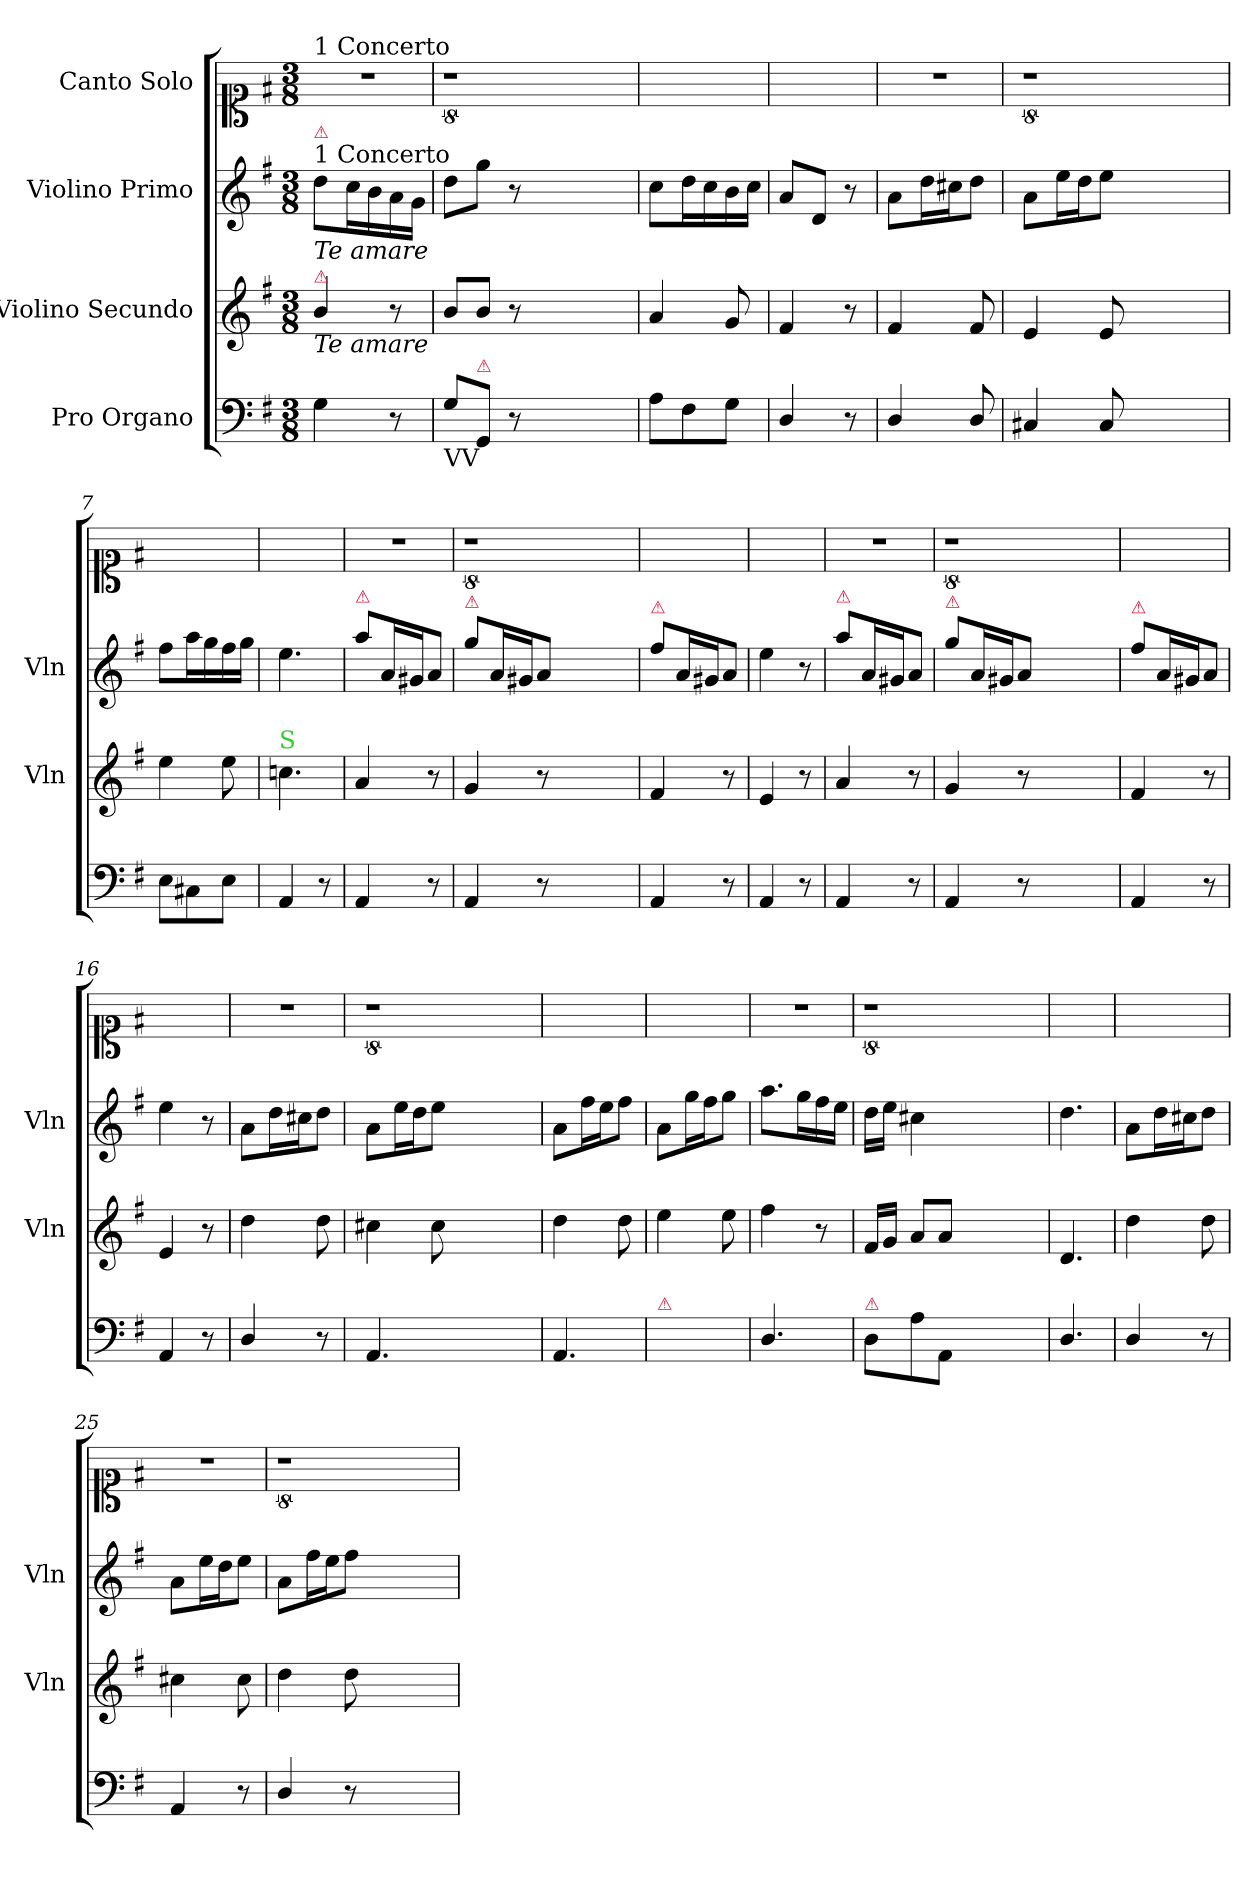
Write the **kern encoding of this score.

**kern	**kern	**kern	**kern
*part4	*part3	*part2	*part1
*staff4	*staff3	*staff2	*staff1
*I"Pro Organo	*I"Violino Secundo	*I"Violino Primo	*I"Canto Solo
*	*I'Vln	*I'Vln	*
*clefF4	*clefG2	*clefG2	*clefC1
*k[f#]	*k[f#]	*k[f#]	*k[f#]
*M3/8	*M3/8	*M3/8	*M3/8
=1	=1	=1	=1
!	!	!	!LO:TX:a:t=1 Concerto
!	!	!LO:TX:b:i:t=Te amare	!
!	!	!LO:TX:a:t=1 Concerto	!
!	!	!LO:TX:a:color=crimson:t=⚠	!
!	!LO:TX:b:i:t=Te amare	!	!
!	!LO:TX:a:color=crimson:t=⚠	!	!
4G\	4b/	8dd\L	4.r
.	.	16cc\L	.
.	.	16b\	.
8r	8r	16a/	.
.	.	16g/JJ	.
=2	=2	=2	=2
!LO:TX:b:t=VV	!	!	!
8G\L	8b/L	8dd\L	8%9r
!LO:TX:a:color=crimson:t=⚠	!	!	!
8GG/J	8b/J	8gg\J	.
8r	8r	8r	.
2.ryy	2.ryy	2.ryy	.
=3	=3	=3	=3
8A\L	4a/	8cc\L	4.ryy
8F#\	.	16dd\L	.
.	.	16cc\	.
8G\J	8g/	16b\	.
.	.	16cc\JJ	.
=4	=4	=4	=4
4D/	4f#/	8a/L	4.ryy
.	.	8d/J	.
8r	8r	8r	.
=5	=5	=5	=5
4D/	4f#/	8a/L	4.r
.	.	16dd\L	.
.	.	16cc#X\J	.
8D/	8f#/	8dd\J	.
=6	=6	=6	=6
4C#X/	4e/	8a/L	8%9r
.	.	16ee\L	.
.	.	16dd\J	.
8C#/	8e/	8ee\J	.
2.ryy	2.ryy	2.ryy	.
=7	=7	=7	=7
8E\L	4ee\	8ff#\L	4.ryy
8C#X/	.	16aa\L	.
.	.	16gg\	.
8E\J	8ee\	16ff#\	.
.	.	16gg\JJ	.
=8	=8	=8	=8
!	!LO:TX:a:color=limegreen:t=S	!	!
4AA/	4.ccn\	4.ee\	4.ryy
8r	.	.	.
=9	=9	=9	=9
!	!	!LO:TX:a:color=crimson:t=⚠	!
4AA/	4a/	8aa\L	4.r
.	.	16a/L	.
.	.	16g#X/J	.
8r	8r	8a/J	.
=10	=10	=10	=10
!	!	!LO:TX:a:color=crimson:t=⚠	!
4AA/	4g/	8gg\L	8%9r
.	.	16a/L	.
.	.	16g#X/J	.
8r	8r	8a/J	.
2.ryy	2.ryy	2.ryy	.
=11	=11	=11	=11
!	!	!LO:TX:a:color=crimson:t=⚠	!
4AA/	4f#/	8ff#\L	4.ryy
.	.	16a/L	.
.	.	16g#X/J	.
8r	8r	8a/J	.
=12	=12	=12	=12
4AA/	4e/	4ee\	4.ryy
8r	8r	8r	.
=13	=13	=13	=13
!	!	!LO:TX:a:color=crimson:t=⚠	!
4AA/	4a/	8aa\L	4.r
.	.	16a/L	.
.	.	16g#X/J	.
8r	8r	8a/J	.
=14	=14	=14	=14
!	!	!LO:TX:a:color=crimson:t=⚠	!
4AA/	4g/	8gg\L	8%9r
.	.	16a/L	.
.	.	16g#X/J	.
8r	8r	8a/J	.
2.ryy	2.ryy	2.ryy	.
=15	=15	=15	=15
!	!	!LO:TX:a:color=crimson:t=⚠	!
4AA/	4f#/	8ff#\L	4.ryy
.	.	16a/L	.
.	.	16g#X/J	.
8r	8r	8a/J	.
=16	=16	=16	=16
4AA/	4e/	4ee\	4.ryy
8r	8r	8r	.
=17	=17	=17	=17
4D/	4dd\	8a/L	4.r
.	.	16dd\L	.
.	.	16cc#X\J	.
8r	8dd\	8dd\J	.
=18	=18	=18	=18
4.AA/	4cc#X\	8a/L	8%9r
.	.	16ee\L	.
.	.	16dd\J	.
.	8cc#\	8ee\J	.
2.ryy	2.ryy	2.ryy	.
=19	=19	=19	=19
4.AA/	4dd\	8a/L	4.ryy
.	.	16ff#\L	.
.	.	16ee\J	.
.	8dd\	8ff#\J	.
=20	=20	=20	=20
!LO:TX:a:color=crimson:t=⚠	!	!	!
4.ryy	4ee\	8a/L	4.ryy
.	.	16gg\L	.
.	.	16ff#\J	.
.	8ee\	8gg\J	.
=21	=21	=21	=21
4.D/	4ff#\	8.aa\L	4.r
.	.	16gg\L	.
.	8r	16ff#\	.
.	.	16ee\JJ	.
=22	=22	=22	=22
!LO:TX:a:color=crimson:t=⚠	!	!	!
8D\L	16f#/LL	16dd\LL	8%9r
.	16g/JJ	16ee\JJ	.
8A\	8a/L	4cc#X\	.
8AA/J	8a/J	.	.
2.ryy	2.ryy	2.ryy	.
=23	=23	=23	=23
4.D/	4.d/	4.dd\	4.ryy
=24	=24	=24	=24
4D/	4dd\	8a/L	4.ryy
.	.	16dd\L	.
.	.	16cc#X\J	.
8r	8dd\	8dd\J	.
=25	=25	=25	=25
4AA/	4cc#X\	8a/L	4.r
.	.	16ee\L	.
.	.	16dd\J	.
8r	8cc#\	8ee\J	.
=26	=26	=26	=26
4D/	4dd\	8a/L	8%9r
.	.	16ff#\L	.
.	.	16ee\J	.
8r	8dd\	8ff#\J	.
2.ryy	2.ryy	2.ryy	.
=	=	=	=
*-	*-	*-	*-
